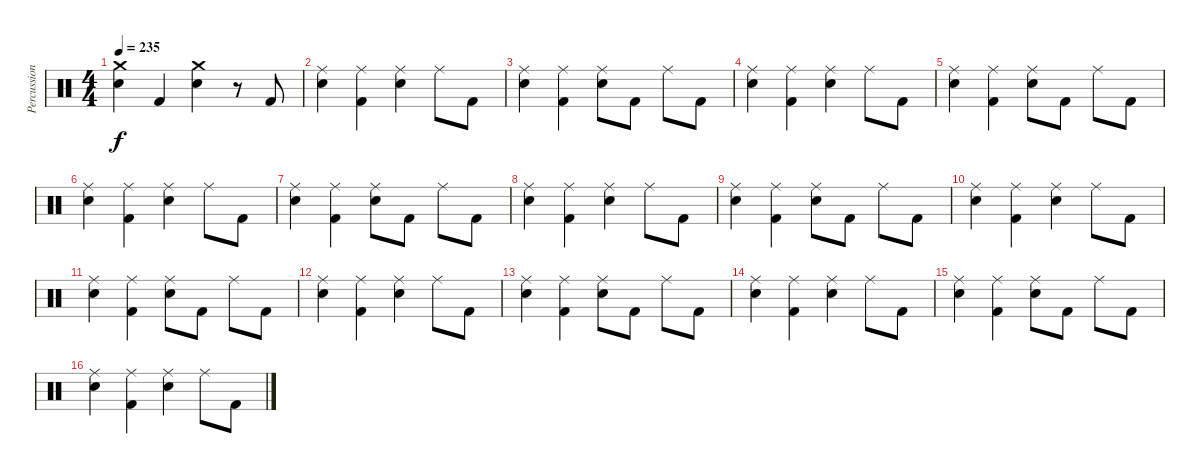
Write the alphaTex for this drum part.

\track ("Percussions" "Percussion") {instrument percussion}
\staff {score}
\articulation defaults
\ts (4 4)
\tempo 235
\clef neutral
\ks c
("Crash medium (hit)" "Snare (hit) 2").4{dy f} "Kick (hit) 2".4 ("Crash medium (hit)" "Snare (hit) 2").4 r.8 "Kick (hit) 2".8 |
("Ride (middle)" "Snare (hit) 2").4 ("Ride (middle)" "Kick (hit) 2").4 ("Ride (middle)" "Snare (hit) 2").4 "Ride (middle)".8 "Kick (hit) 2".8 |
("Ride (middle)" "Snare (hit) 2").4 ("Ride (middle)" "Kick (hit) 2").4 ("Ride (middle)" "Snare (hit) 2").8 "Kick (hit) 2".8 "Ride (middle)".8 "Kick (hit) 2".8 |
("Ride (middle)" "Snare (hit) 2").4 ("Ride (middle)" "Kick (hit) 2").4 ("Ride (middle)" "Snare (hit) 2").4 "Ride (middle)".8 "Kick (hit) 2".8 |
("Ride (middle)" "Snare (hit) 2").4 ("Ride (middle)" "Kick (hit) 2").4 ("Ride (middle)" "Snare (hit) 2").8 "Kick (hit) 2".8 "Ride (middle)".8 "Kick (hit) 2".8 |
("Ride (middle)" "Snare (hit) 2").4 ("Ride (middle)" "Kick (hit) 2").4 ("Ride (middle)" "Snare (hit) 2").4 "Ride (middle)".8 "Kick (hit) 2".8 |
("Ride (middle)" "Snare (hit) 2").4 ("Ride (middle)" "Kick (hit) 2").4 ("Ride (middle)" "Snare (hit) 2").8 "Kick (hit) 2".8 "Ride (middle)".8 "Kick (hit) 2".8 |
("Ride (middle)" "Snare (hit) 2").4 ("Ride (middle)" "Kick (hit) 2").4 ("Ride (middle)" "Snare (hit) 2").4 "Ride (middle)".8 "Kick (hit) 2".8 |
("Ride (middle)" "Snare (hit) 2").4 ("Ride (middle)" "Kick (hit) 2").4 ("Ride (middle)" "Snare (hit) 2").8 "Kick (hit) 2".8 "Ride (middle)".8 "Kick (hit) 2".8 |
("Ride (middle)" "Snare (hit) 2").4 ("Ride (middle)" "Kick (hit) 2").4 ("Ride (middle)" "Snare (hit) 2").4 "Ride (middle)".8 "Kick (hit) 2".8 |
("Ride (middle)" "Snare (hit) 2").4 ("Ride (middle)" "Kick (hit) 2").4 ("Ride (middle)" "Snare (hit) 2").8 "Kick (hit) 2".8 "Ride (middle)".8 "Kick (hit) 2".8 |
("Ride (middle)" "Snare (hit) 2").4 ("Ride (middle)" "Kick (hit) 2").4 ("Ride (middle)" "Snare (hit) 2").4 "Ride (middle)".8 "Kick (hit) 2".8 |
("Ride (middle)" "Snare (hit) 2").4 ("Ride (middle)" "Kick (hit) 2").4 ("Ride (middle)" "Snare (hit) 2").8 "Kick (hit) 2".8 "Ride (middle)".8 "Kick (hit) 2".8 |
("Ride (middle)" "Snare (hit) 2").4 ("Ride (middle)" "Kick (hit) 2").4 ("Ride (middle)" "Snare (hit) 2").4 "Ride (middle)".8 "Kick (hit) 2".8 |
("Ride (middle)" "Snare (hit) 2").4 ("Ride (middle)" "Kick (hit) 2").4 ("Ride (middle)" "Snare (hit) 2").8 "Kick (hit) 2".8 "Ride (middle)".8 "Kick (hit) 2".8 |
("Ride (middle)" "Snare (hit) 2").4 ("Ride (middle)" "Kick (hit) 2").4 ("Ride (middle)" "Snare (hit) 2").4 "Ride (middle)".8 "Kick (hit) 2".8
